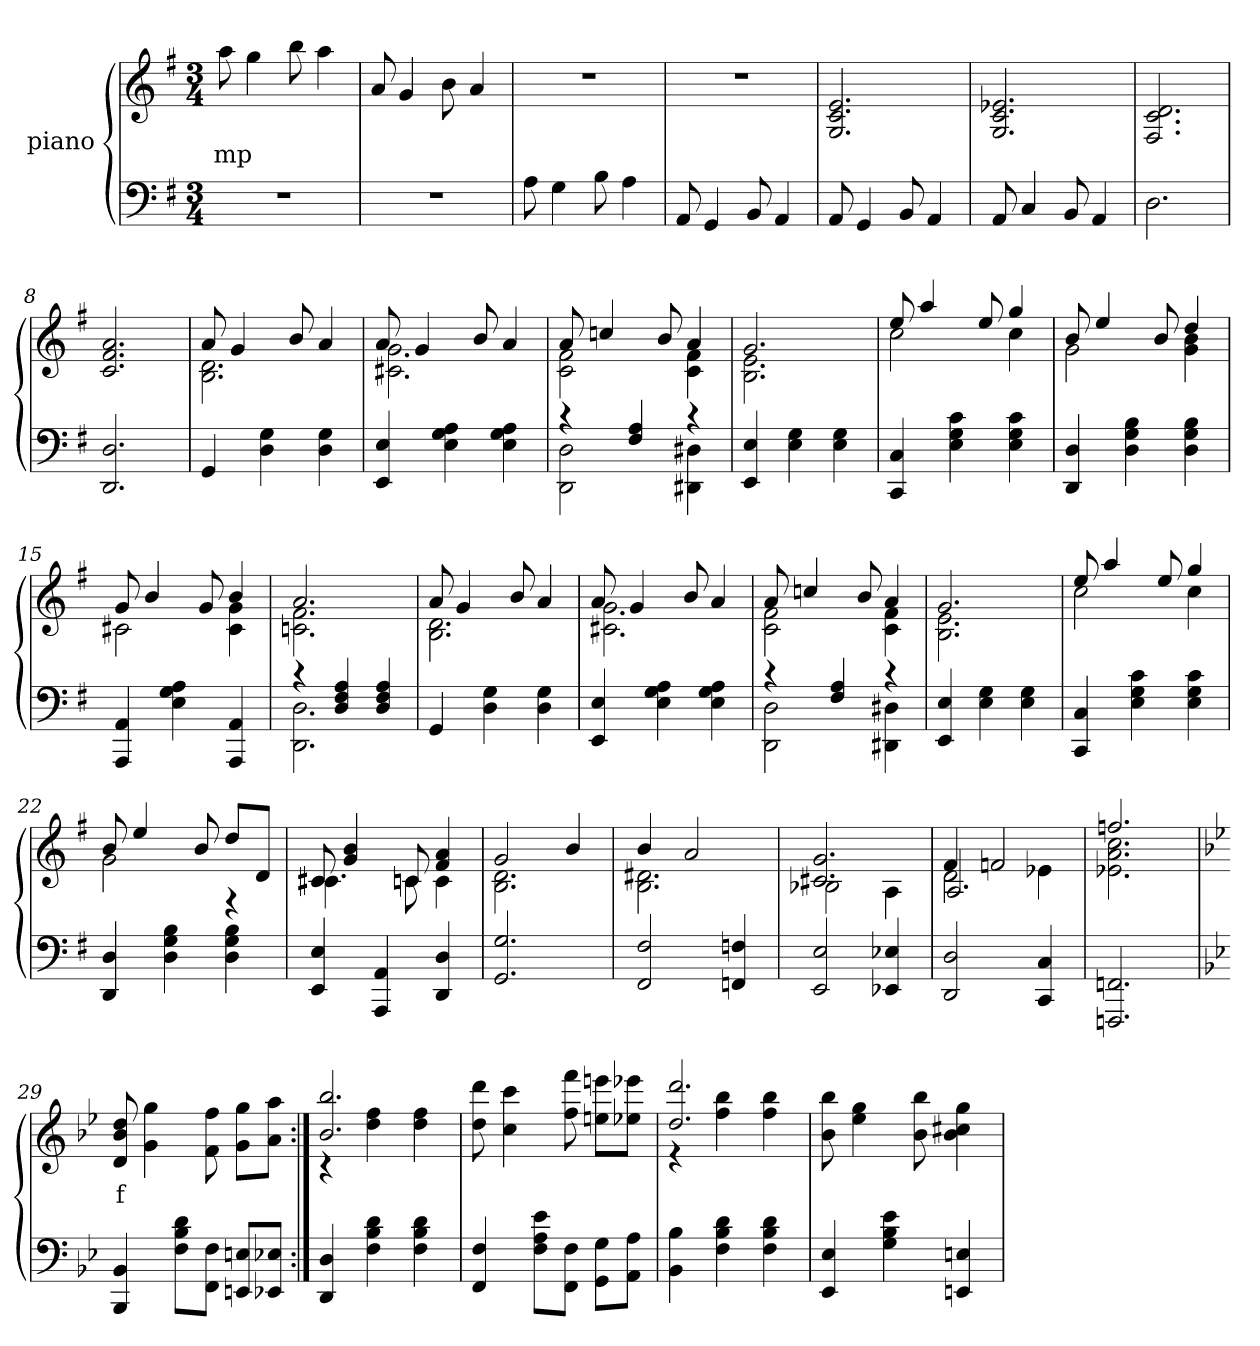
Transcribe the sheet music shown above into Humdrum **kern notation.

**kern	**kern	**text
*part2	*part1	*part1
*staff2	*staff1	*staff1
*I"piano	*I"piano	*
*clefF4	*clefG2	*
*k[f#]	*k[f#]	*
*M3/4	*M3/4	*
=1	=1	=1
2.r	8aa	mp
.	4gg	.
.	8bb	.
.	4aa	.
=2	=2	=2
2.r	8a	.
.	4g	.
.	8b	.
.	4a	.
=3	=3	=3
8A	2.r	.
4G	.	.
8B	.	.
4A	.	.
=4	=4	=4
8AA	2.r	.
4GG	.	.
8BB	.	.
4AA	.	.
=5	=5	=5
8AA	2.e 2.c 2.G	.
4GG	.	.
8BB	.	.
4AA	.	.
=6	=6	=6
8AA	2.e-X 2.c 2.G	.
4C	.	.
8BB	.	.
4AA	.	.
=7	=7	=7
2.D	2.d 2.c 2.F#	.
=8	=8	=8
2.D 2.DD	2.a 2.f# 2.c	.
=9	=9	=9
*	*^	*
4GG	8a	2.d 2.B	.
.	4g	.	.
4G 4D	.	.	.
.	8b	.	.
4G 4D	4a	.	.
=10	=10	=10	=10
4E 4EE	8a	2.g 2.c#X	.
.	4g	.	.
4A 4G 4E	.	.	.
.	8b	.	.
4A 4G 4E	4a	.	.
=11	=11	=11	=11
*^	*	*	*
4r	2D 2DD	8a	2f# 2c	.
.	.	4ccn	.	.
4A 4F#	.	.	.	.
.	.	8b	.	.
4r	4D#X 4DD#X	4a	4f# 4c	.
*v	*v	*	*	*
=12	=12	=12	=12
4E 4EE	2.g	2.e 2.B	.
4G 4E	.	.	.
4G 4E	.	.	.
=13	=13	=13	=13
4C 4CC	8ee	2cc	.
.	4aa	.	.
4c 4G 4E	.	.	.
.	8ee	.	.
4c 4G 4E	4gg	4cc	.
=14	=14	=14	=14
4D 4DD	8b	2g	.
.	4ee	.	.
4B 4G 4D	.	.	.
.	8b	.	.
4B 4G 4D	4dd	4b 4g	.
=15	=15	=15	=15
4AA 4AAA	8g	2c#X	.
.	4b	.	.
4A 4G 4E	.	.	.
.	8g	.	.
4AA 4AAA	4b	4g 4c#	.
=16	=16	=16	=16
*^	*	*	*
4r	2.D 2.DD	2.a	2.f# 2.cn	.
4A 4F# 4D	.	.	.	.
4A 4F# 4D	.	.	.	.
*v	*v	*	*	*
=17	=17	=17	=17
4GG	8a	2.d 2.B	.
.	4g	.	.
4G 4D	.	.	.
.	8b	.	.
4G 4D	4a	.	.
=18	=18	=18	=18
4E 4EE	8a	2.g 2.c#X	.
.	4g	.	.
4A 4G 4E	.	.	.
.	8b	.	.
4A 4G 4E	4a	.	.
=19	=19	=19	=19
*^	*	*	*
4r	2D 2DD	8a	2f# 2c	.
.	.	4ccn	.	.
4A 4F#	.	.	.	.
.	.	8b	.	.
4r	4D#X 4DD#X	4a	4f# 4c	.
*v	*v	*	*	*
=20	=20	=20	=20
4E 4EE	2.g	2.e 2.B	.
4G 4E	.	.	.
4G 4E	.	.	.
=21	=21	=21	=21
4C 4CC	8ee	2cc	.
.	4aa	.	.
4c 4G 4E	.	.	.
.	8ee	.	.
4c 4G 4E	4gg	4cc	.
=22	=22	=22	=22
4D 4DD	8b	2g	.
.	4ee	.	.
4B 4G 4D	.	.	.
.	8b	.	.
4B 4G 4D	8ddL	4r	.
.	8dJ	.	.
=23	=23	=23	=23
4E 4EE	8c#X	4.c#X	.
.	4b 4g	.	.
4AA 4AAA	.	.	.
.	8cn	8cn	.
4D 4DD	4a 4f#	4c	.
=24	=24	=24	=24
2.G 2.GG	2g	2.d 2.B	.
.	4b	.	.
=25	=25	=25	=25
2F# 2FF#	4b	2.d#X 2.B	.
.	2a	.	.
4Fn 4FFn	.	.	.
=26	=26	=26	=26
2E 2EE	2.g 2.c#X	2B-X	.
4E-X 4EE-X	.	4A	.
=27	=27	=27	=27
*	*	*^	*
2D 2DD	4f#	2d	2.A	.
.	2fn	.	.	.
4C 4CC	.	4e-X	.	.
*	*	*v	*v	*
=28	=28	=28	=28
2.FFn 2.FFFn	2.ffn	2.e-X 2.a 2.cc	.
*	*v	*v	*
=29	=29	=29
*k[b-e-]	*k[b-e-]	*
4BB- 4BBB-	8dd 8b- 8d	f
.	4gg 4g	.
8d 8B- 8FL	.	.
8F 8FFJ	8ff 8f	.
8En 8EEnL	8gg 8gL	.
8E-X 8EE-XJ	8aa 8aJ	.
=30:|!	=30:|!	=30:|!
*	*^	*
4D 4DD	2.bb- 2.b-	4r	.
4d 4B- 4F	.	4ff 4dd	.
4d 4B- 4F	.	4ff 4dd	.
*	*v	*v	*
=31	=31	=31
4F 4FF	8ddd 8dd	.
.	4ccc 4cc	.
8e- 8A 8FL	.	.
8F 8FFJ	8fff 8ff	.
8G 8GGL	8eeen 8eenL	.
8A 8AAJ	8eee-X 8ee-XJ	.
=32	=32	=32
*	*^	*
4B- 4BB-	2.ddd 2.dd	4r	.
4d 4B- 4F	.	4bb- 4ff	.
4d 4B- 4F	.	4bb- 4ff	.
*	*v	*v	*
=33	=33	=33
4E- 4EE-	8bb- 8b-	.
.	4gg 4ee-	.
4e- 4B- 4G	.	.
.	8bb- 8b-	.
4En 4EEn	4gg 4cc#X 4b-	.
=	=	=
*-	*-	*-
